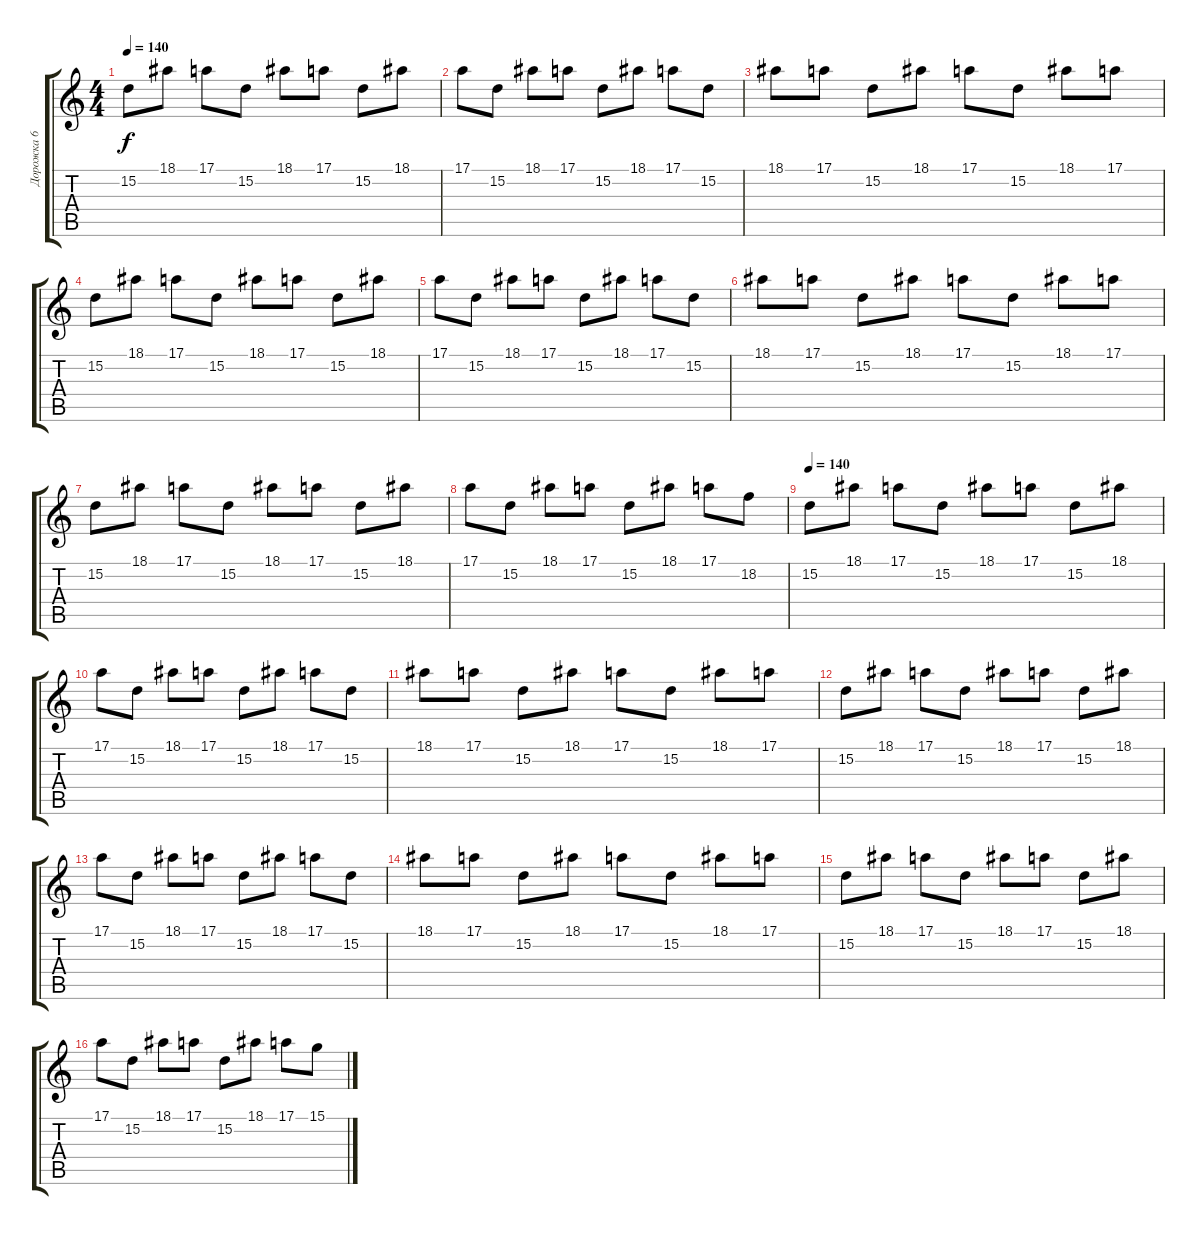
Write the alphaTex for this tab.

\track ("Дорожка 6" "Дорожка 6") {instrument shanai}
\staff {score tabs}
\tuning (E4 B3 G3 D3 A2 D2) {hide}
\ts (4 4)
\tempo 140
\clef g2
\ks c
15.2.8{dy f volume 8 instrument fx1rain} 18.1.8 17.1.8 15.2.8 18.1.8 17.1.8 15.2.8 18.1.8 |
17.1.8 15.2.8 18.1.8 17.1.8 15.2.8 18.1.8 17.1.8 15.2.8 |
18.1.8 17.1.8 15.2.8 18.1.8 17.1.8 15.2.8 18.1.8 17.1.8 |
15.2.8 18.1.8 17.1.8 15.2.8 18.1.8 17.1.8 15.2.8 18.1.8 |
17.1.8 15.2.8 18.1.8 17.1.8 15.2.8 18.1.8 17.1.8 15.2.8 |
18.1.8 17.1.8 15.2.8 18.1.8 17.1.8 15.2.8 18.1.8 17.1.8 |
15.2.8 18.1.8 17.1.8 15.2.8 18.1.8 17.1.8 15.2.8 18.1.8 |
17.1.8 15.2.8 18.1.8 17.1.8 15.2.8 18.1.8 17.1.8 18.2.8 |
\tempo 140
15.2.8 18.1.8 17.1.8 15.2.8 18.1.8 17.1.8 15.2.8 18.1.8 |
17.1.8 15.2.8 18.1.8 17.1.8 15.2.8 18.1.8 17.1.8 15.2.8 |
18.1.8 17.1.8 15.2.8 18.1.8 17.1.8 15.2.8 18.1.8 17.1.8 |
15.2.8 18.1.8 17.1.8 15.2.8 18.1.8 17.1.8 15.2.8 18.1.8 |
17.1.8 15.2.8 18.1.8 17.1.8 15.2.8 18.1.8 17.1.8 15.2.8 |
18.1.8 17.1.8 15.2.8 18.1.8 17.1.8 15.2.8 18.1.8 17.1.8 |
15.2.8 18.1.8 17.1.8 15.2.8 18.1.8 17.1.8 15.2.8 18.1.8 |
17.1.8 15.2.8 18.1.8 17.1.8 15.2.8 18.1.8 17.1.8 15.1.8
